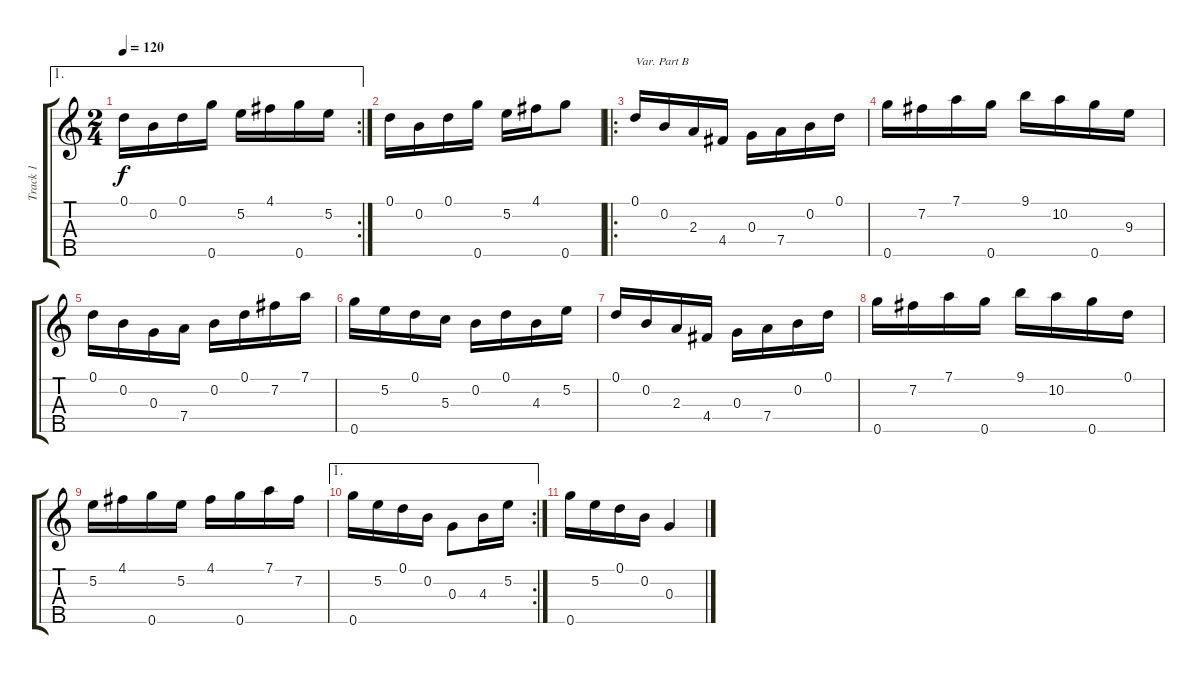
\track ("Track 1" "Track 1") {instrument banjo}
\staff {score tabs}
\tuning (D4 B3 G3 D3 G4) {hide}
\displaytranspose 12
\ae 1
\rc 2
\ts (2 4)
\tempo 120
\clef g2
\ks c
0.1.16{dy f} 0.2.16 0.1.16 0.5.16 5.2.16 4.1.16 0.5.16 5.2.16 |
0.1.16 0.2.16 0.1.16 0.5.16 5.2.16 4.1.16 0.5.8 |
\ro
0.1.16{txt "Var. Part B"} 0.2.16 2.3.16 4.4.16 0.3.16 7.4.16 0.2.16 0.1.16 |
0.5.16 7.2.16 7.1.16 0.5.16 9.1.16 10.2.16 0.5.16 9.3.16 |
0.1.16 0.2.16 0.3.16 7.4.16 0.2.16 0.1.16 7.2.16 7.1.16 |
0.5.16 5.2.16 0.1.16 5.3.16 0.2.16 0.1.16 4.3.16 5.2.16 |
0.1.16 0.2.16 2.3.16 4.4.16 0.3.16 7.4.16 0.2.16 0.1.16 |
0.5.16 7.2.16 7.1.16 0.5.16 9.1.16 10.2.16 0.5.16 0.1.16 |
5.2.16 4.1.16 0.5.16 5.2.16 4.1.16 0.5.16 7.1.16 7.2.16 |
\ae 1
\rc 2
0.5.16 5.2.16 0.1.16 0.2.16 0.3.8 4.3.16 5.2.16 |
0.5.16 5.2.16 0.1.16 0.2.16 0.3.4
